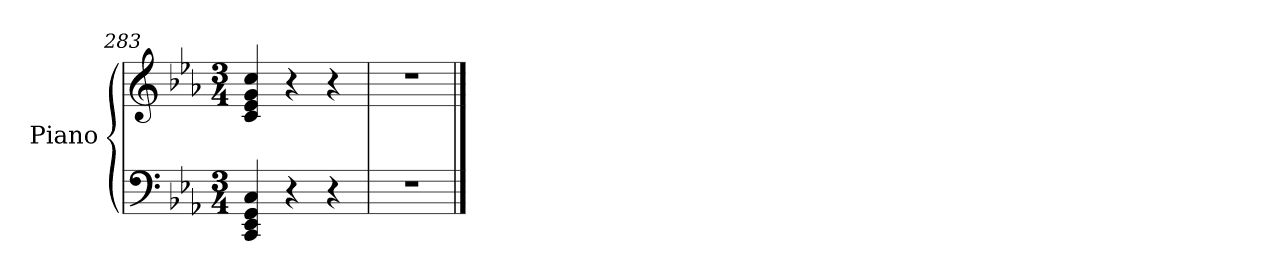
**kern	**kern
*part1	*part1
*staff2	*staff1
*I"Piano	*
*I'Pno	*
!!LO:PB:g=z
*clefF4	*clefG2
*k[b-e-a-]	*k[b-e-a-]
*E-:	*E-:
*M3/4	*M3/4
=283	=283
4CC/ 4EE-/ 4GG/ 4C/	4c/ 4e-/ 4g/ 4cc/
4r	4r
4r	4r
=284	=284
2.r	2.r
==	==
*-	*-
